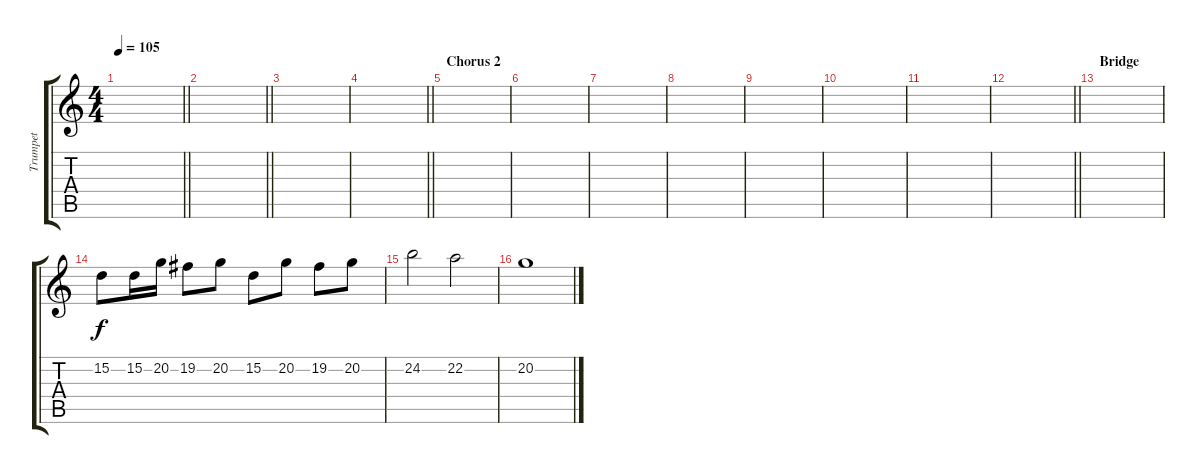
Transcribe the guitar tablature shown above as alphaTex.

\track ("Trumpet" "Trumpet") {instrument trumpet}
\staff {score tabs}
\tuning (E4 B3 G3 D3 A2 E2) {hide}
\ts (4 4)
\tempo 105
\clef g2
\barLineRight lightlight
\ks c
|
\barLineRight lightlight
|
|
\barLineRight lightlight
|
\section ("" "Chorus 2")
|
|
|
|
|
|
|
\barLineRight lightlight
|
\section ("" "Bridge")
|
15.2.8 15.2.16 20.2.16 19.2.8 20.2.8 15.2.8 20.2.8 19.2.8 20.2.8 |
24.2.2 22.2.2 |
20.2.1
